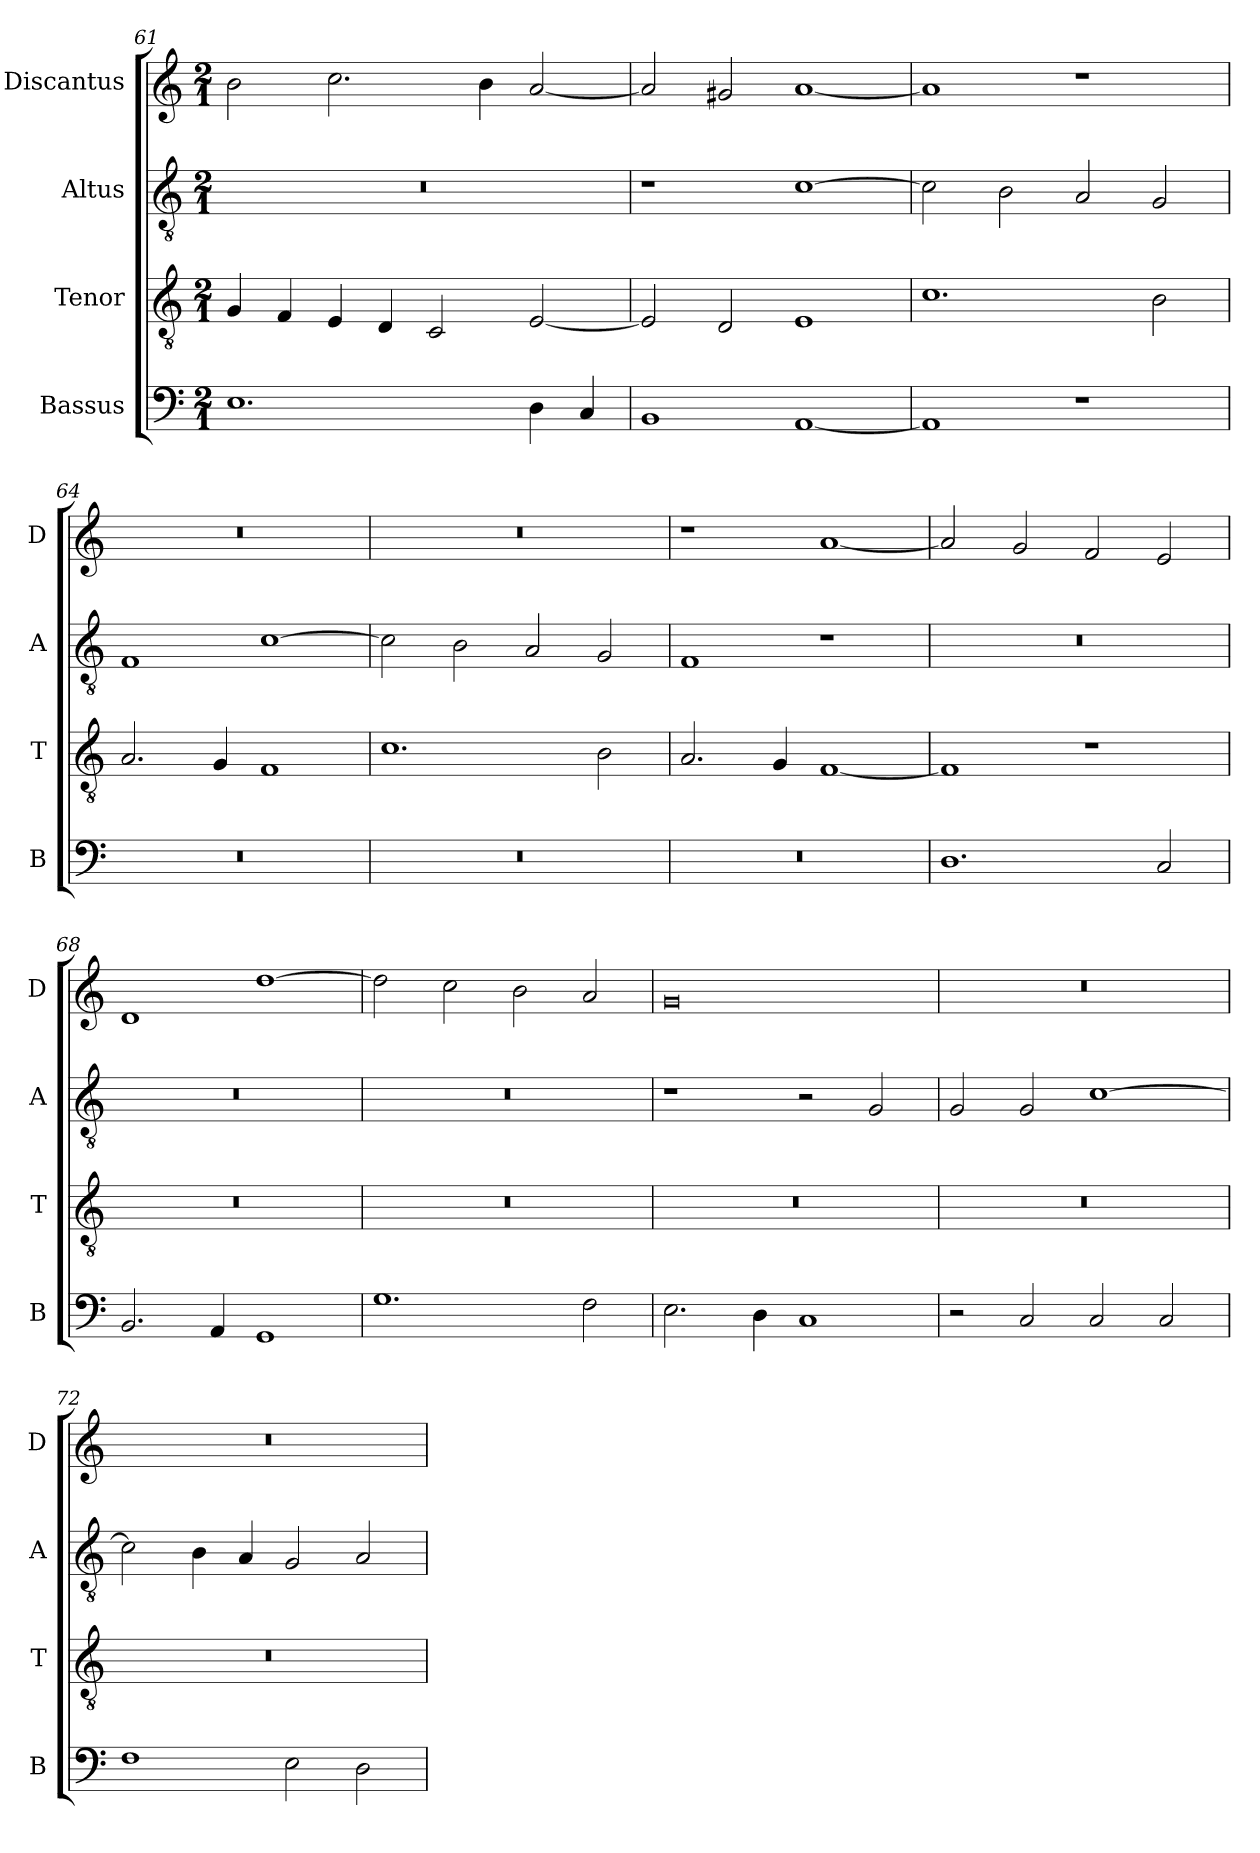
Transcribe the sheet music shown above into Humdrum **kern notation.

**kern	**kern	**kern	**kern
*part4	*part3	*part2	*part1
*staff4	*staff3	*staff2	*staff1
*I"Bassus	*I"Tenor	*I"Altus	*I"Discantus
*I'B	*I'T	*I'A	*I'D
*clefF4	*clefGv2	*clefGv2	*clefG2
*k[]	*k[]	*k[]	*k[]
*M2/1	*M2/1	*M2/1	*M2/1
=61	=61	=61	=61
1.E	4G/	0r	2b\
.	4F/	.	.
.	4E/	.	2.cc\
.	4D/	.	.
.	2C/	.	.
.	.	.	4b\
4D\	[2E/	.	[2a/
4C/	.	.	.
=62	=62	=62	=62
1BB	2E/]	1r	2a/]
.	2D/	.	2g#X/
[1AA	1E	[1c	[1a
=63	=63	=63	=63
1AA]	1.c	2c\]	1a]
.	.	2B\	.
1r	.	2A/	1r
.	2B\	2G/	.
=64	=64	=64	=64
0r	2.A/	1F	0r
.	4G/	.	.
.	1F	[1c	.
=65	=65	=65	=65
0r	1.c	2c\]	0r
.	.	2B\	.
.	.	2A/	.
.	2B\	2G/	.
=66	=66	=66	=66
0r	2.A/	1F	1r
.	4G/	.	.
.	[1F	1r	[1a
=67	=67	=67	=67
1.D	1F]	0r	2a/]
.	.	.	2g/
.	1r	.	2f/
2C/	.	.	2e/
=68	=68	=68	=68
2.BB/	0r	0r	1d
4AA/	.	.	.
1GG	.	.	[1dd
=69	=69	=69	=69
1.G	0r	0r	2dd\]
.	.	.	2cc\
.	.	.	2b\
2F\	.	.	2a/
=70	=70	=70	=70
2.E\	0r	1r	0g
4D\	.	.	.
1C	.	2r	.
.	.	2G/	.
=71	=71	=71	=71
2r	0r	2G/	0r
2C/	.	2G/	.
2C/	.	[1c	.
2C/	.	.	.
=72	=72	=72	=72
1F	0r	2c\]	0r
.	.	4B\	.
.	.	4A/	.
2E\	.	2G/	.
2D\	.	2A/	.
=	=	=	=
*-	*-	*-	*-
